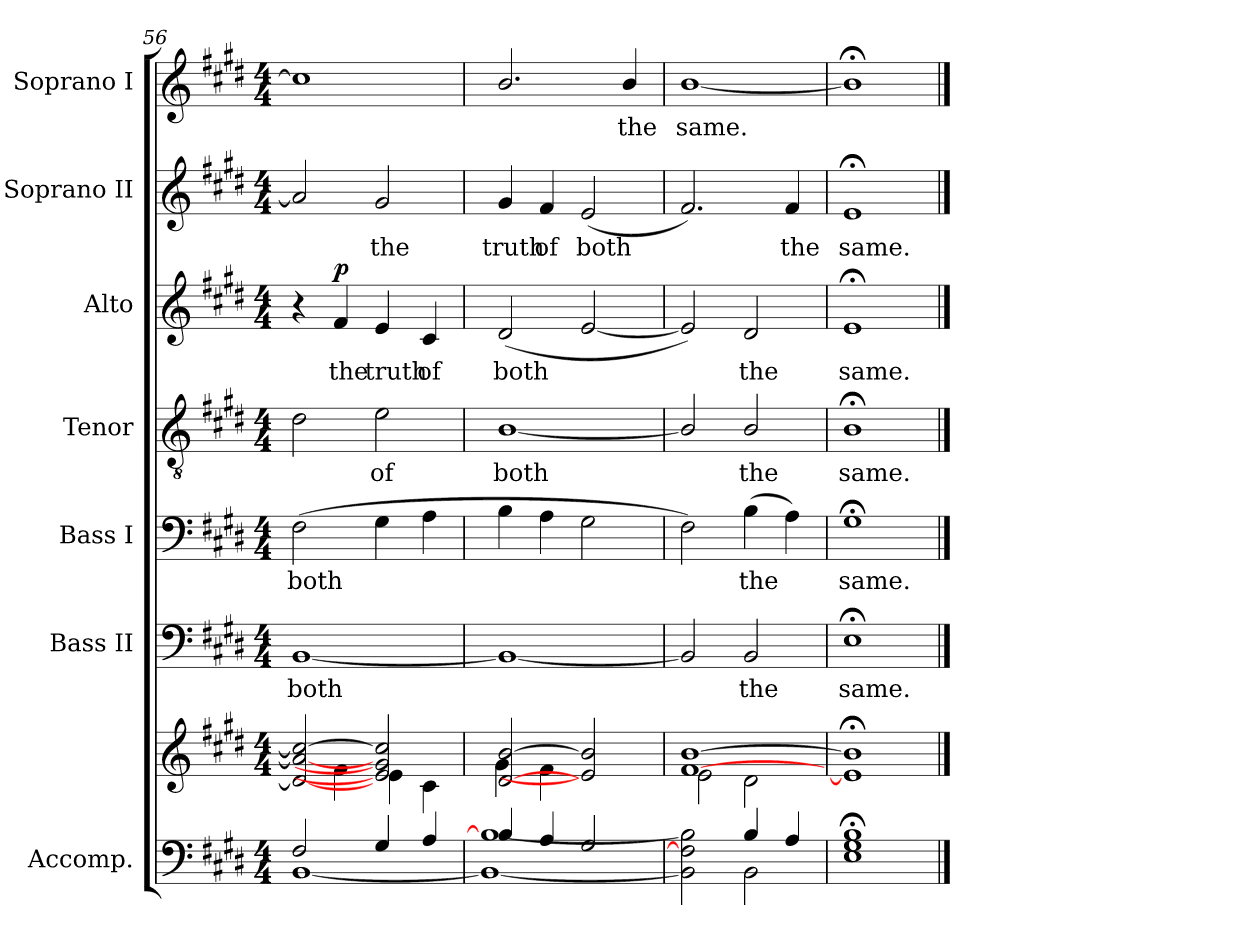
**kern	**kern	**kern	**text	**kern	**text	**kern	**text	**kern	**text	**dynam	**kern	**text	**kern	**text
*part7	*part7	*part6	*part6	*part5	*part5	*part4	*part4	*part3	*part3	*part3	*part2	*part2	*part1	*part1
*staff8	*staff7	*staff6	*staff6	*staff5	*staff5	*staff4	*staff4	*staff3	*staff3	*staff3	*staff2	*staff2	*staff1	*staff1
*I"Accomp.	*	*I"Bass II	*	*I"Bass I	*	*I"Tenor	*	*I"Alto	*	*	*I"Soprano II	*	*I"Soprano I	*
*	*	*I'B II	*	*I'B I	*	*I'T	*	*I'A	*	*	*I'S II	*	*I'S I	*
*clefF4	*clefG2	*clefF4	*	*clefF4	*	*clefGv2	*	*clefG2	*	*	*clefG2	*	*clefG2	*
*k[f#c#g#d#]	*k[f#c#g#d#]	*k[f#c#g#d#]	*	*k[f#c#g#d#]	*	*k[f#c#g#d#]	*	*k[f#c#g#d#]	*	*	*k[f#c#g#d#]	*	*k[f#c#g#d#]	*
*E:	*E:	*E:	*	*E:	*	*E:	*	*E:	*	*	*E:	*	*E:	*
*M4/4	*M4/4	*M4/4	*	*M4/4	*	*M4/4	*	*M4/4	*	*	*M4/4	*	*M4/4	*
=56	=56	=56	=56	=56	=56	=56	=56	=56	=56	=56	=56	=56	=56	=56
*^	*^	*	*	*	*	*	*	*	*	*	*	*	*	*
!	!	!	!	!	!LO:LY:b	!	!LO:LY:b	!	!	!	!	!	!	!	!	!
2F#/	[1BB\	2d#/_ 2a/_ 2cc#/_	4ryy	[1BB	both	(>2F#	both	2d#	.	4r	.	.	2a]	.	1cc#]	.
!	!	!	!	!	!	!	!	!	!	!	!LO:LY:b	!LO:DY:b	!	!	!	!
.	.	.	4f#\	.	.	.	.	.	.	4f#	the	p	.	.	.	.
!	!	!	!	!	!	!	!	!	!LO:LY:b	!	!LO:LY:b	!	!	!LO:LY:b	!	!
4G#/	.	2e/] 2g#/] 2cc#/]	4e\	.	.	4G#	.	2e	of	4e	truth	.	2g#	the	.	.
!	!	!	!	!	!	!	!	!	!	!	!LO:LY:b	!	!	!	!	!
4A/	.	.	4c#\	.	.	4A	.	.	.	4c#	of	.	.	.	.	.
=57	=57	=57	=57	=57	=57	=57	=57	=57	=57	=57	=57	=57	=57	=57	=57	=57
!	!	!	!	!	!	!	!	!	!LO:LY:b	!	!LO:LY:b	!	!	!LO:LY:b	!	!
4B/	1BB\_ 1B\_	[2d#/ [2b/	4g#\	1BB_	.	4B	.	[1B/	both	(<2d#	both	.	4g#	truth	2.b/	.
!	!	!	!	!	!	!	!	!	!	!	!	!	!	!LO:LY:b	!	!
4A/	.	.	4f#\	.	.	4A	.	.	.	.	.	.	4f#	of	.	.
!	!	!	!	!	!	!	!	!	!	!	!	!	!	!LO:LY:b	!	!
2G#/	.	2e/] 2b/]	2ryy	.	.	2G#	.	.	.	[2e	.	.	(<2e	both	.	.
!	!	!	!	!	!	!	!	!	!	!	!	!	!	!	!	!LO:LY:b
.	.	.	.	.	.	.	.	.	.	.	.	.	.	.	4b/	the
=58	=58	=58	=58	=58	=58	=58	=58	=58	=58	=58	=58	=58	=58	=58	=58	=58
!	!	!	!	!	!	!	!	!	!	!	!	!	!	!	!	!LO:LY:b
2ryy	2BB\] 2F#\] 2B\]	[1f#/ [1b/	2e\	2BB]	.	2F#)	.	2B/]	.	2e])	.	.	2.f#)	.	[1b/	same.
!	!	!	!	!	!LO:LY:b	!	!LO:LY:b	!	!LO:LY:b	!	!LO:LY:b	!	!	!	!	!
4B/	2BB\	.	2d#\	2BB	the	(>4B	the	2B/	the	2d#	the	.	.	.	.	.
!	!	!	!	!	!	!	!	!	!	!	!	!	!	!LO:LY:b	!	!
4A/	.	.	.	.	.	4A)	.	.	.	.	.	.	4f#	the	.	.
=59	=59	=59	=59	=59	=59	=59	=59	=59	=59	=59	=59	=59	=59	=59	=59	=59
!	!	!	!	!	!LO:LY:b	!	!LO:LY:b	!	!LO:LY:b	!	!LO:LY:b	!	!	!LO:LY:b	!	!
1E/; 1G#/; 1B/;	1ryy	1e/];< 1b/];<	1ryy	1E;<	same.	1G#;<	same.	1B;<	same.	1e;<	same.	.	1e;<	same.	1b;</]	.
*v	*v	*	*	*	*	*	*	*	*	*	*	*	*	*	*	*
*	*v	*v	*	*	*	*	*	*	*	*	*	*	*	*	*
==	==	==	==	==	==	==	==	==	==	==	==	==	==	==
*-	*-	*-	*-	*-	*-	*-	*-	*-	*-	*-	*-	*-	*-	*-
